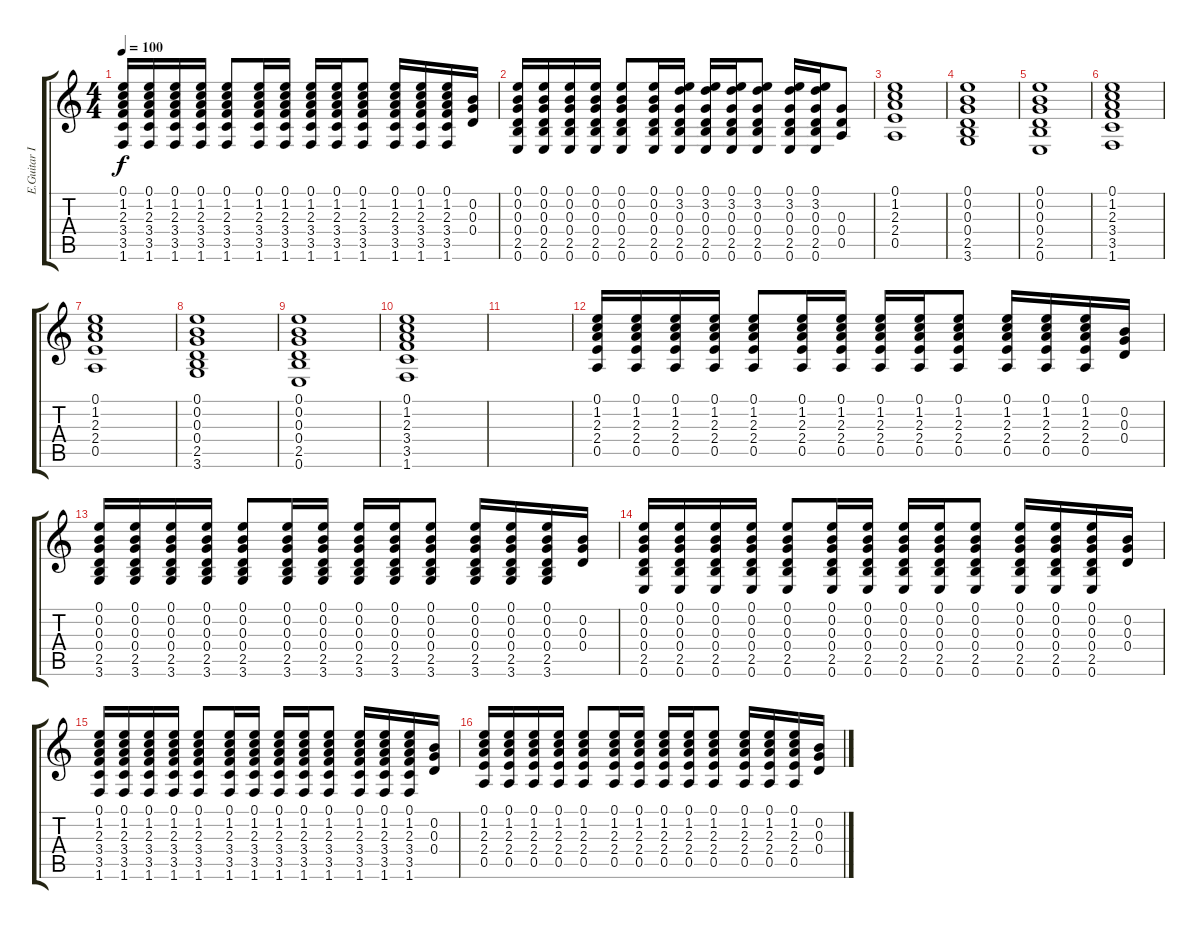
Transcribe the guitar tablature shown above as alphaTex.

\track ("E.Guitar II" "E.Guitar I") {instrument electricguitarjazz}
\staff {score tabs}
\tuning (E4 B3 G3 D3 A2 E2) {hide}
\ts (4 4)
\tempo 100
\clef g2
\ks c
(0.1 1.2 2.3 3.4 3.5 1.6).16{dy f} (0.1 1.2 2.3 3.4 3.5 1.6).16 (0.1 1.2 2.3 3.4 3.5 1.6).16 (0.1 1.2 2.3 3.4 3.5 1.6).16 (0.1 1.2 2.3 3.4 3.5 1.6).8 (0.1 1.2 2.3 3.4 3.5 1.6).16 (0.1 1.2 2.3 3.4 3.5 1.6).16 (0.1 1.2 2.3 3.4 3.5 1.6).16 (0.1 1.2 2.3 3.4 3.5 1.6).16 (0.1 1.2 2.3 3.4 3.5 1.6).8 (0.1 1.2 2.3 3.4 3.5 1.6).16 (0.1 1.2 2.3 3.4 3.5 1.6).16 (0.1 1.2 2.3 3.4 3.5 1.6).16 (0.2 0.3 0.4).16 |
(0.1 0.2 0.3 0.4 2.5 0.6).16 (0.1 0.2 0.3 0.4 2.5 0.6).16 (0.1 0.2 0.3 0.4 2.5 0.6).16 (0.1 0.2 0.3 0.4 2.5 0.6).16 (0.1 0.2 0.3 0.4 2.5 0.6).8 (0.1 0.2 0.3 0.4 2.5 0.6).16 (0.1 3.2 0.3 0.4 2.5 0.6).16 (0.1 3.2 0.3 0.4 2.5 0.6).16 (0.1 3.2 0.3 0.4 2.5 0.6).16 (0.1 3.2 0.3 0.4 2.5 0.6).8 (0.1 3.2 0.3 0.4 2.5 0.6).16 (0.1 3.2 0.3 0.4 2.5 0.6).16 (0.3 0.4 0.5).8 |
(0.1 1.2 2.3 2.4 0.5).1 |
(0.1 0.2 0.3 0.4 2.5 3.6).1 |
(0.1 0.2 0.3 0.4 2.5 0.6).1 |
(0.1 1.2 2.3 3.4 3.5 1.6).1 |
(0.1 1.2 2.3 2.4 0.5).1 |
(0.1 0.2 0.3 0.4 2.5 3.6).1 |
(0.1 0.2 0.3 0.4 2.5 0.6).1 |
(0.1 1.2 2.3 3.4 3.5 1.6).1 |
|
(0.1 1.2 2.3 2.4 0.5).16 (0.1 1.2 2.3 2.4 0.5).16 (0.1 1.2 2.3 2.4 0.5).16 (0.1 1.2 2.3 2.4 0.5).16 (0.1 1.2 2.3 2.4 0.5).8 (0.1 1.2 2.3 2.4 0.5).16 (0.1 1.2 2.3 2.4 0.5).16 (0.1 1.2 2.3 2.4 0.5).16 (0.1 1.2 2.3 2.4 0.5).16 (0.1 1.2 2.3 2.4 0.5).8 (0.1 1.2 2.3 2.4 0.5).16 (0.1 1.2 2.3 2.4 0.5).16 (0.1 1.2 2.3 2.4 0.5).16 (0.2 0.3 0.4).16 |
(0.1 0.2 0.3 0.4 2.5 3.6).16 (0.1 0.2 0.3 0.4 2.5 3.6).16 (0.1 0.2 0.3 0.4 2.5 3.6).16 (0.1 0.2 0.3 0.4 2.5 3.6).16 (0.1 0.2 0.3 0.4 2.5 3.6).8 (0.1 0.2 0.3 0.4 2.5 3.6).16 (0.1 0.2 0.3 0.4 2.5 3.6).16 (0.1 0.2 0.3 0.4 2.5 3.6).16 (0.1 0.2 0.3 0.4 2.5 3.6).16 (0.1 0.2 0.3 0.4 2.5 3.6).8 (0.1 0.2 0.3 0.4 2.5 3.6).16 (0.1 0.2 0.3 0.4 2.5 3.6).16 (0.1 0.2 0.3 0.4 2.5 3.6).16 (0.2 0.3 0.4).16 |
(0.1 0.2 0.3 0.4 2.5 0.6).16 (0.1 0.2 0.3 0.4 2.5 0.6).16 (0.1 0.2 0.3 0.4 2.5 0.6).16 (0.1 0.2 0.3 0.4 2.5 0.6).16 (0.1 0.2 0.3 0.4 2.5 0.6).8 (0.1 0.2 0.3 0.4 2.5 0.6).16 (0.1 0.2 0.3 0.4 2.5 0.6).16 (0.1 0.2 0.3 0.4 2.5 0.6).16 (0.1 0.2 0.3 0.4 2.5 0.6).16 (0.1 0.2 0.3 0.4 2.5 0.6).8 (0.1 0.2 0.3 0.4 2.5 0.6).16 (0.1 0.2 0.3 0.4 2.5 0.6).16 (0.1 0.2 0.3 0.4 2.5 0.6).16 (0.2 0.3 0.4).16 |
(0.1 1.2 2.3 3.4 3.5 1.6).16 (0.1 1.2 2.3 3.4 3.5 1.6).16 (0.1 1.2 2.3 3.4 3.5 1.6).16 (0.1 1.2 2.3 3.4 3.5 1.6).16 (0.1 1.2 2.3 3.4 3.5 1.6).8 (0.1 1.2 2.3 3.4 3.5 1.6).16 (0.1 1.2 2.3 3.4 3.5 1.6).16 (0.1 1.2 2.3 3.4 3.5 1.6).16 (0.1 1.2 2.3 3.4 3.5 1.6).16 (0.1 1.2 2.3 3.4 3.5 1.6).8 (0.1 1.2 2.3 3.4 3.5 1.6).16 (0.1 1.2 2.3 3.4 3.5 1.6).16 (0.1 1.2 2.3 3.4 3.5 1.6).16 (0.2 0.3 0.4).16 |
(0.1 1.2 2.3 2.4 0.5).16 (0.1 1.2 2.3 2.4 0.5).16 (0.1 1.2 2.3 2.4 0.5).16 (0.1 1.2 2.3 2.4 0.5).16 (0.1 1.2 2.3 2.4 0.5).8 (0.1 1.2 2.3 2.4 0.5).16 (0.1 1.2 2.3 2.4 0.5).16 (0.1 1.2 2.3 2.4 0.5).16 (0.1 1.2 2.3 2.4 0.5).16 (0.1 1.2 2.3 2.4 0.5).8 (0.1 1.2 2.3 2.4 0.5).16 (0.1 1.2 2.3 2.4 0.5).16 (0.1 1.2 2.3 2.4 0.5).16 (0.2 0.3 0.4).16
